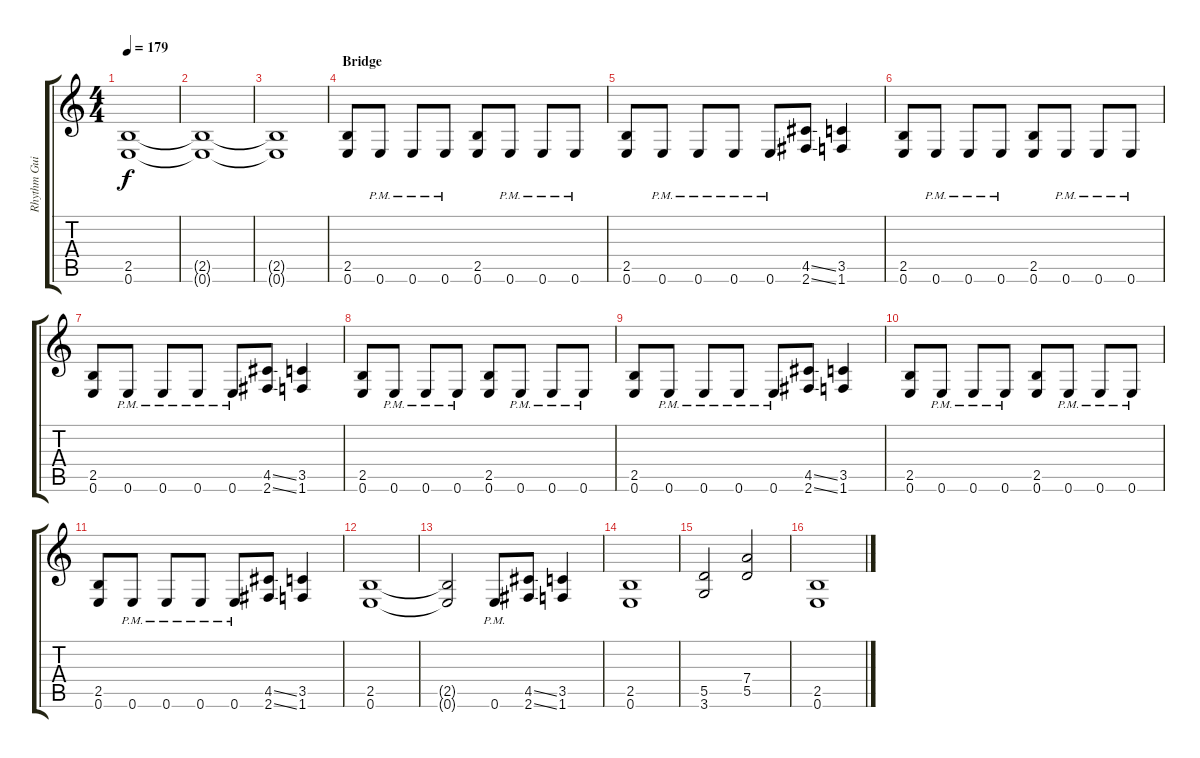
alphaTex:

\track ("Rhythm Guitar" "Rhythm Gui") {instrument distortionguitar}
\staff {score tabs}
\tuning (E4 B3 G3 D3 A2 E2) {hide}
\ts (4 4)
\tempo 179
\clef g2
\ks c
(2.5{t} 0.6{t}).1{dy f} |
(2.5{t} 0.6{t}).1 |
(2.5{t} 0.6{t}).1 |
\section ("" "Bridge")
(2.5 0.6).8 0.6{pm}.8 0.6{pm}.8 0.6{pm}.8 (2.5 0.6).8 0.6{pm}.8 0.6{pm}.8 0.6{pm}.8 |
(2.5 0.6).8 0.6{pm}.8 0.6{pm}.8 0.6{pm}.8 0.6{pm}.8 (4.5{ss} 2.6{ss}).8 (3.5 1.6).4 |
(2.5 0.6).8 0.6{pm}.8 0.6{pm}.8 0.6{pm}.8 (2.5 0.6).8 0.6{pm}.8 0.6{pm}.8 0.6{pm}.8 |
(2.5 0.6).8 0.6{pm}.8 0.6{pm}.8 0.6{pm}.8 0.6{pm}.8 (4.5{ss} 2.6{ss}).8 (3.5 1.6).4 |
(2.5 0.6).8 0.6{pm}.8 0.6{pm}.8 0.6{pm}.8 (2.5 0.6).8 0.6{pm}.8 0.6{pm}.8 0.6{pm}.8 |
(2.5 0.6).8 0.6{pm}.8 0.6{pm}.8 0.6{pm}.8 0.6{pm}.8 (4.5{ss} 2.6{ss}).8 (3.5 1.6).4 |
(2.5 0.6).8 0.6{pm}.8 0.6{pm}.8 0.6{pm}.8 (2.5 0.6).8 0.6{pm}.8 0.6{pm}.8 0.6{pm}.8 |
(2.5 0.6).8 0.6{pm}.8 0.6{pm}.8 0.6{pm}.8 0.6{pm}.8 (4.5{ss} 2.6{ss}).8 (3.5 1.6).4 |
(2.5 0.6).1 |
(2.5{t} 0.6{t}).2 0.6{pm}.8 (4.5{ss} 2.6{ss}).8 (3.5 1.6).4 |
(2.5 0.6).1 |
(5.5 3.6).2 (7.4 5.5).2 |
(2.5 0.6).1
